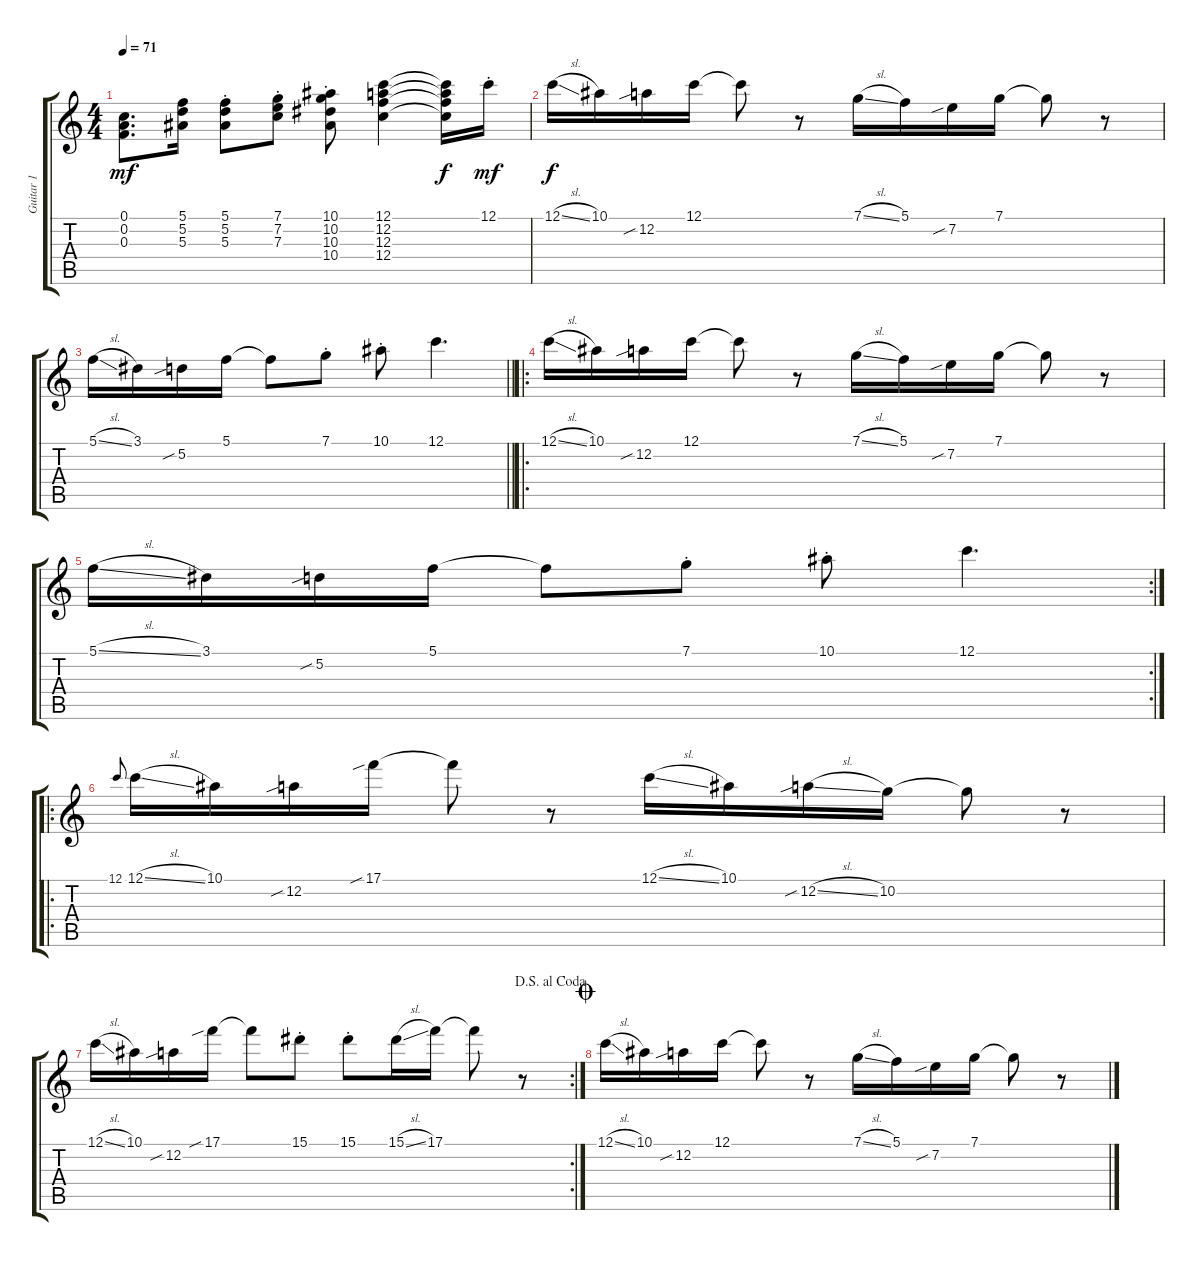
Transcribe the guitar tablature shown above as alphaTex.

\track ("Guitar 1" "Guitar 1") {instrument electricguitarclean}
\staff {score tabs}
\tuning (C4 A3 F3 C3 F2 C2) {hide}
\ts (4 4)
\tempo 71
\clef g2
\ks c
(0.1 0.2 0.3).8{d dy mf} (5.1 5.2 5.3).16 (5.1{st} 5.2{st} 5.3{st}).8 (7.1{st} 7.2{st} 7.3{st}).8 (10.1{st} 10.2{st} 10.3{st} 10.4{st}).8 (12.1 12.2 12.3 12.4).4 (12.1{t} 12.2{t} 12.3{t} 12.4{t}).16{dy f} 12.1{st}.16{dy mf volume 12 balance 6 instrument distortionguitar} |
12.1{sl}.16{dy f} 10.1.16 12.2{sib}.16 12.1.16 12.1{t}.8 r.8 7.1{sl}.16 5.1.16 7.2{sib}.16 7.1.16 7.1{t}.8 r.8 |
\barLineRight lightlight
5.1{sl}.16 3.1.16 5.2{sib}.16 5.1.16 5.1{t}.8 7.1{st}.8 10.1{st}.8 12.1.4{d} |
\ro
12.1{sl}.16 10.1.16 12.2{sib}.16 12.1.16 12.1{t}.8 r.8 7.1{sl}.16 5.1.16 7.2{sib}.16 7.1.16 7.1{t}.8 r.8 |
\rc 2
5.1{sl}.16 3.1.16 5.2{sib}.16 5.1.16 5.1{t}.8 7.1{st}.8 10.1{st}.8 12.1.4{d} |
\ro
12.1.8{gr onbeat} 12.1{sl}.16 10.1.16 12.2{sib}.16 17.1{sib}.16 17.1{t}.8 r.8 12.1{sl}.16 10.1.16 12.2{sib sl}.16 10.2.16 10.2{t}.8 r.8 |
\rc 2
\jump dalsegnoalcoda
12.1{sl}.16 10.1.16 12.2{sib}.16 17.1{sib}.16 17.1{t}.8 15.1{st}.8 15.1{st}.8 15.1{sl}.16 17.1.16 17.1{t}.8 r.8 |
\jump coda
12.1{sl}.16{volume 12 balance 13 instrument distortionguitar} 10.1.16 12.2{sib}.16 12.1.16 12.1{t}.8 r.8 7.1{sl}.16 5.1.16 7.2{sib}.16 7.1.16 7.1{t}.8 r.8
